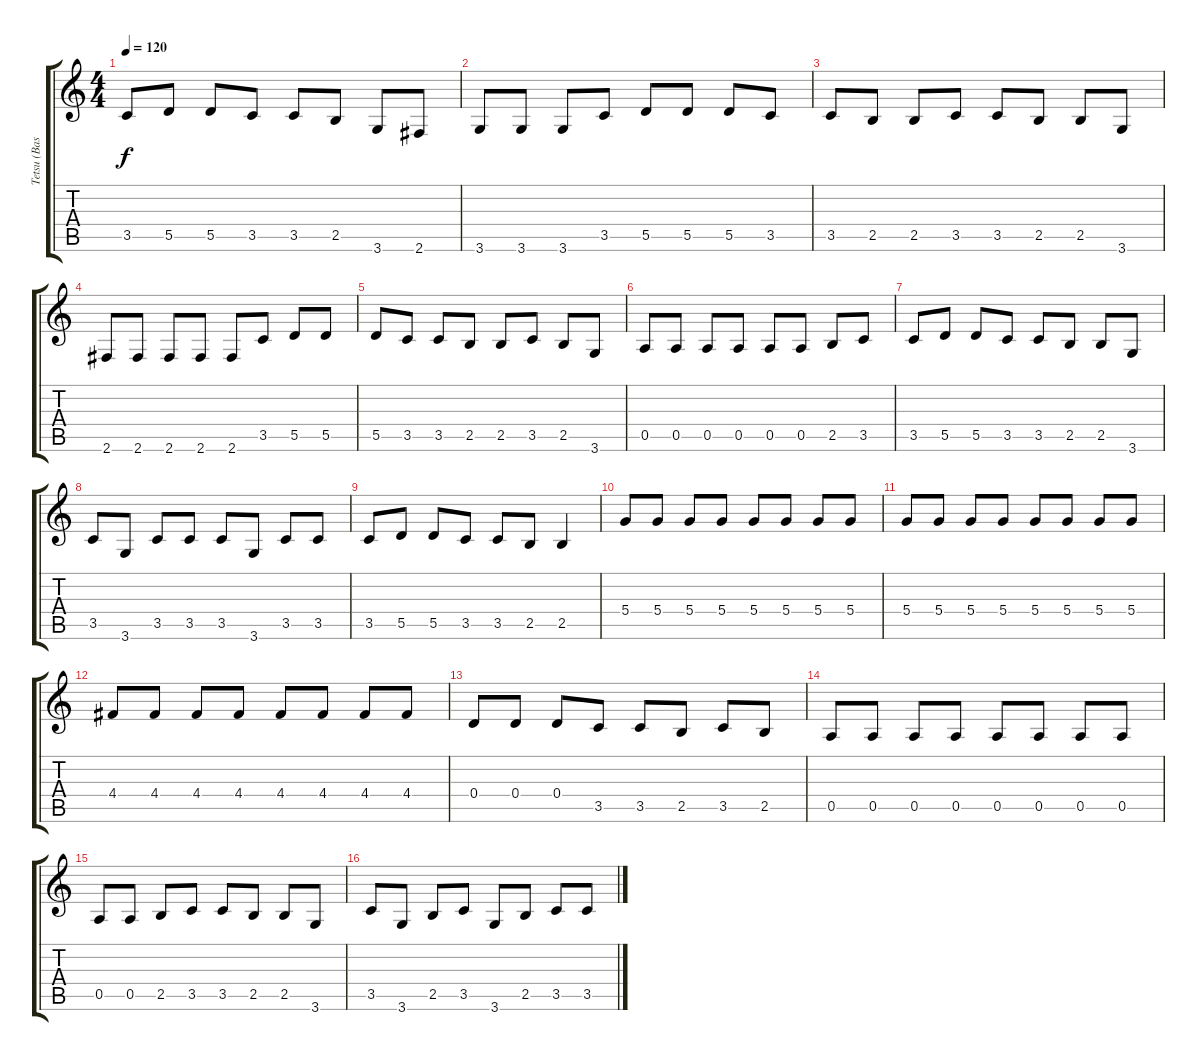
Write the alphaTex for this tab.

\track ("Tetsu (Bass)" "Tetsu (Bas") {instrument electricbasspick}
\staff {score tabs}
\tuning (E4 B3 G3 D3 A2 E2) {hide}
\ts (4 4)
\tempo 120
\clef g2
\ks c
3.5.8{dy f} 5.5.8 5.5.8 3.5.8 3.5.8 2.5.8 3.6.8 2.6.8 |
3.6.8 3.6.8 3.6.8 3.5.8 5.5.8 5.5.8 5.5.8 3.5.8 |
3.5.8 2.5.8 2.5.8 3.5.8 3.5.8 2.5.8 2.5.8 3.6.8 |
2.6.8 2.6.8 2.6.8 2.6.8 2.6.8 3.5.8 5.5.8 5.5.8 |
5.5.8 3.5.8 3.5.8 2.5.8 2.5.8 3.5.8 2.5.8 3.6.8 |
0.5.8 0.5.8 0.5.8 0.5.8 0.5.8 0.5.8 2.5.8 3.5.8 |
3.5.8 5.5.8 5.5.8 3.5.8 3.5.8 2.5.8 2.5.8 3.6.8 |
3.5.8 3.6.8 3.5.8 3.5.8 3.5.8 3.6.8 3.5.8 3.5.8 |
3.5.8 5.5.8 5.5.8 3.5.8 3.5.8 2.5.8 2.5.4 |
5.4.8 5.4.8 5.4.8 5.4.8 5.4.8 5.4.8 5.4.8 5.4.8 |
5.4.8 5.4.8 5.4.8 5.4.8 5.4.8 5.4.8 5.4.8 5.4.8 |
4.4.8 4.4.8 4.4.8 4.4.8 4.4.8 4.4.8 4.4.8 4.4.8 |
0.4.8 0.4.8 0.4.8 3.5.8 3.5.8 2.5.8 3.5.8 2.5.8 |
0.5.8 0.5.8 0.5.8 0.5.8 0.5.8 0.5.8 0.5.8 0.5.8 |
0.5.8 0.5.8 2.5.8 3.5.8 3.5.8 2.5.8 2.5.8 3.6.8 |
3.5.8 3.6.8 2.5.8 3.5.8 3.6.8 2.5.8 3.5.8 3.5.8
